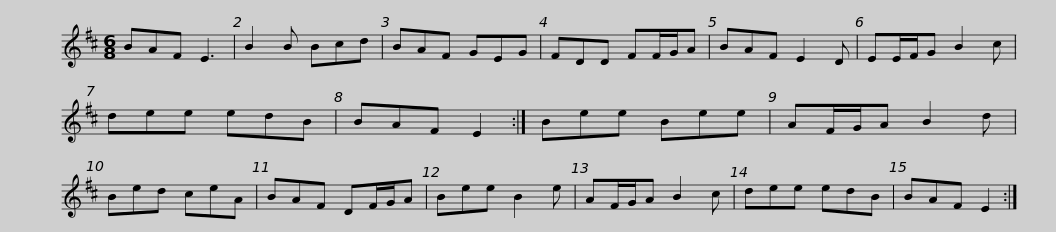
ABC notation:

X:1
L:1/8
M:6/8
I:linebreak $
K:D
V:1 treble
V:1
 BAF E3 | B2 B Bcd | BAF GEG | FDD FF/G/A | BAF E2 D | %5
 EE/F/G B2 c | dee edB | BAF E2 :|$ Bee Bee | AF/G/A B2 d | %10
 Bed ceA | BAF DF/G/A | Bee B2 e | AF/G/A B2 c | dee edB |$ %15
 BAF E2 :| %16
